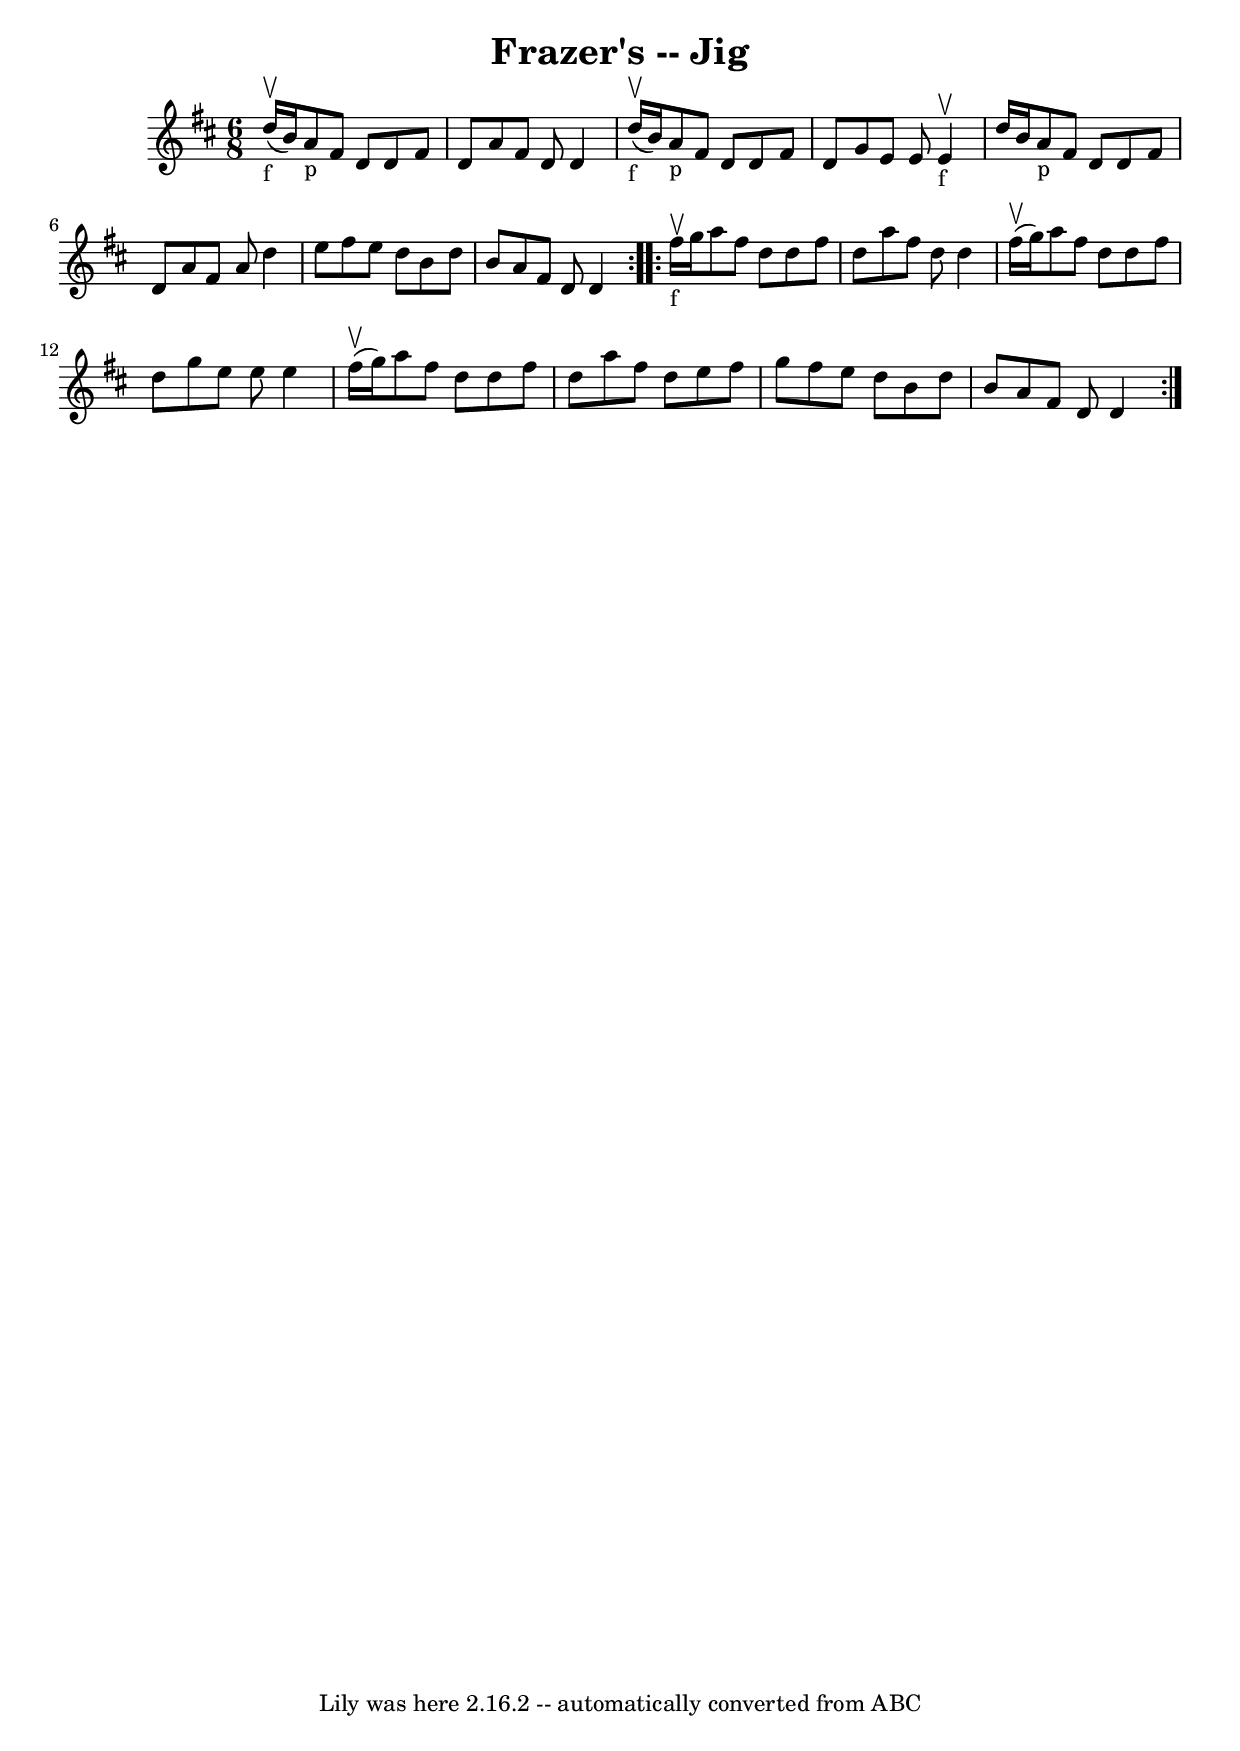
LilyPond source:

\version "2.16.2"
\include "Mammoth.ily"
\header {
  %% book = "Ryan's Mammoth Collection"
  crossRefNumber = "1"
  footnotes = ""
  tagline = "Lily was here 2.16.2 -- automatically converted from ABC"
  title = "Frazer's -- Jig"

}
voicedefault =  {



  \repeat volta 2 {

    \time 6/8 
    \key d \major     d''16_"f"^\upbow(b'16)  |
    a'8_"p"        fis'8 d'8 d'8 fis'8 d'8   |
    a'8 fis'8 d'8 d'4           d''16_"f"^\upbow(b'16)  |
    a'8_"p" fis'8 d'8 d'8         fis'8 d'8   |
    g'8 e'8 e'8 e'4_"f"^\upbow d''16 b'16  |
    a'8_"p" fis'8 d'8 d'8 fis'8 d'8  |
    a'8       fis'8 a'8 d''4 e''8   |
    fis''8 e''8 d''8 b'8         d''8 b'8   |
    a'8 fis'8 d'8 d'4  
  } 
  \repeat volta 2 {
         fis''16_"f"^\upbow g''16   |
    a''8 fis''8 d''8 d''8         fis''8 d''8   |
    a''8 fis''8 d''8 d''4 fis''16^\upbow(     g''16)  |
    a''8 fis''8 d''8 d''8 fis''8 d''8  |
         g''8 e''8 e''8 e''4 fis''16^\upbow(g''16)  |
         a''8 fis''8 d''8 d''8 fis''8 d''8   |
    a''8 fis''8         d''8 e''8 fis''8 g''8   |
    fis''8 e''8 d''8 b'8         d''8 b'8   |
    a'8 fis'8 d'8 d'4  
  }   

}

\score{
  <<

    \context Staff="default"
    {
      \voicedefault 
      
    }

  >>
  \layout {
    
  }
  \midi {
  }

}
